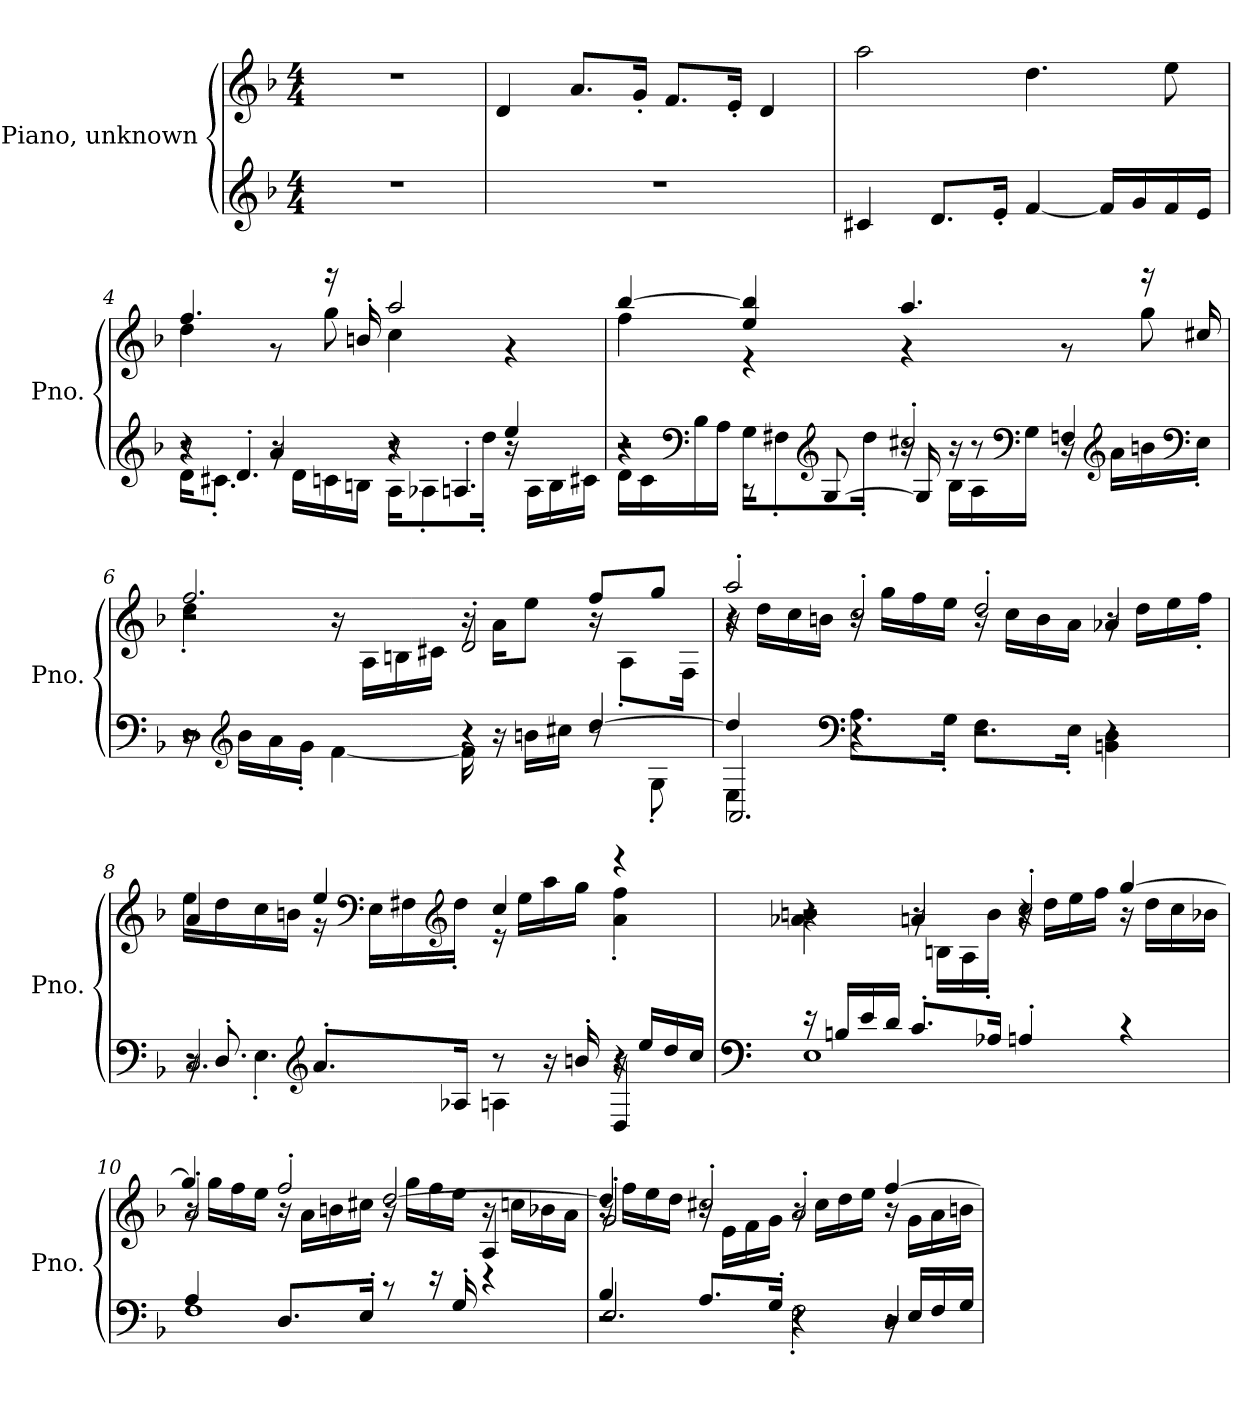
**kern	**kern
*part1	*part1
*staff2	*staff1
*I"Piano, unknown	*
*I'Pno.	*
*clefG2	*clefG2
*k[b-]	*k[b-]
*M4/4	*M4/4
*MM120	*MM120
=1	=1
1r	1r
=2	=2
1r	4d/
.	8.a/L
.	16g'/Jk
.	8.f/L
.	16e'/Jk
.	4d/
=3	=3
4c#X/	2aa\
8.d/L	.
16e'/Jk	.
[4f/	4.dd\
16f/LL]	.
16g/	.
16f/	8ee\
16e/JJ	.
=4	=4
*^	*^
*	*^	*	*
4r	16d\KL	8r	4.ff/	4dd\
.	8.c#X'\J	.	.	.
.	.	4.d'/	.	.
4a/	16r	.	.	8r
.	16d\LL	.	.	.
.	16cn\	.	16r	8gg\
.	16Bn\JJ	.	16bn'/	.
4r	16A\KL	8r	2aa/	4cc\
.	8A-X'\	.	.	.
.	.	4.An'/	.	.
.	16dd'\Jk	.	.	.
4ee/	16r	.	.	4r
.	16A\LL	.	.	.
.	16B\	.	.	.
.	16c#X\JJ	.	.	.
!!LO:LB:g=z	!!
=5	=5	=5	=5	=5
2r	16d\LL	4r	[4bb-/	4ff\
.	16c\	.	.	.
*clefF4	*	*	*	*
.	16B-\	.	.	.
.	16A\JJ	.	.	.
.	16G\KL	8r	4ee/ 4bb-/]	4r
.	8F#X'\	.	.	.
*clefG2	*	*	*	*
.	.	[8G/	.	.
.	16dd'\Jk	.	.	.
2cc#X'/	16r	16G/]	4.aa/	4r
.	16B-\LL	16r	.	.
.	16A\	8r	.	.
*clefF4	*	*	*	*
.	16G\JJ	.	.	.
.	16r	4Fn/	.	8r
*clefG2	*	*	*	*
.	16a\LL	.	.	.
.	16bn\	.	16r	8gg\
*clefF4	*	*	*	*
.	16E'\JJ	.	16cc#X/	.
!!LO:LB:g=z
=6	=6	=6	=6	=6
*	*	*	*	*^
2r	16r	1D	2.ff/	4dd'\	2r
*clefG2	*	*	*	*	*
.	16b-\LL	.	.	.	.
.	16a\	.	.	.	.
.	16g'\JJ	.	.	.	.
.	[4f\	.	.	16r	.
.	.	.	.	16A\LL	.
.	.	.	.	16Bn\	.
.	.	.	.	16c#X\JJ	.
4r	16f\]	.	.	16r	2d'/
.	16r	.	.	16a\KL	.
.	16bn\LL	.	.	8ee\J	.
.	16cc#X\JJ	.	.	.	.
[4dd/	8r	.	8ff/L	16r	.
.	.	.	.	8A'\L	.
.	8G'\	.	8gg/J	.	.
.	.	.	.	16F\Jk	.
=7	=7	=7	=7	=7	=7
4dd/]	4E\	2.AA/	2aa'/	16r	4r
.	.	.	.	16dd\LL	.
.	.	.	.	16cc\	.
.	.	.	.	16bn\JJ	.
*clefF4	*	*	*	*	*
4r	8.A\L	.	.	16r	2cc'/
.	.	.	.	16gg\LL	.
.	.	.	.	16ff\	.
.	16G'\Jk	.	.	16ee\JJ	.
2r	8.F\L	.	2dd'/	16r	.
.	.	.	.	16cc\LL	.
.	.	.	.	16b\	.
.	16E'\Jk	.	.	16a\JJ	.
.	4BBn\ 4D\	4r	.	16r	4a-X/
.	.	.	.	16dd\LL	.
.	.	.	.	16ee\	.
.	.	.	.	16ff'\JJ	.
*	*	*	*	*v	*v
!!LO:LB:g=z
=8	=8	=8	=8	=8
16r	8r	2.C/	4a/	16ee\LL
8.D'/	.	.	.	16dd\
.	4.E'\	.	.	16cc\
.	.	.	.	16bn\JJ
*clefG2	*	*	*	*
8.a'/L	.	.	4ee/	16r
*	*	*	*clefF4	*
.	.	.	.	16E\LL
.	.	.	.	16F#X\
*	*	*	*clefG2	*
16A-X/Jk	.	.	.	16dd'\JJ
8r	4An\	.	4cc/	16r
.	.	.	.	16ee\LL
16r	.	.	.	16aa\
16bn'/	.	.	.	16gg\JJ
16r	4r	4D/	4r	4a\' 4ff\'
16ee/LL	.	.	.	.
16dd/	.	.	.	.
16cc/JJ	.	.	.	.
*v	*v	*v	*	*
*	*v	*v
!!LO:LB:g=z
=9	=9
*clefF4	*
*^	*^
*	*	*	*^
16r	1E	4r	4a-X\ 4bn\	2r
16Bn/LL	.	.	.	.
16e/	.	.	.	.
16d/JJ	.	.	.	.
8.c'/L	.	4an/	16r	.
.	.	.	16Bn\LL	.
.	.	.	16A\	.
16A-X/Jk	.	.	16b'\JJ	.
4An'/	.	2cc'/	16r	4r
.	.	.	16dd\LL	.
.	.	.	16ee\	.
.	.	.	16ff\JJ	.
4r	.	.	16r	[4gg/
.	.	.	16dd\LL	.
.	.	.	16cc\	.
.	.	.	16b-X\JJ	.
=10	=10	=10	=10	=10
4A/	1F	2a'/	16r	4gg/]
.	.	.	16gg\LL	.
.	.	.	16ff\	.
.	.	.	16ee\JJ	.
8.D/L	.	.	16r	2ff'/
.	.	.	16a\LL	.
.	.	.	16bn\	.
16E'/Jk	.	.	16cc#X\JJ	.
8r	.	[2dd/	16r	.
.	.	.	16gg\LL	.
16r	.	.	16ff\	.
16G'/	.	.	16ee\JJ	.
4r	.	.	16r	4A/
.	.	.	16ccn\LL	.
.	.	.	16b-X\	.
.	.	.	16a\JJ	.
!!LO:LB:g=z	!!	!!
=11	=11	=11	=11	=11
*	*^	*	*	*
4B-/	2r	2.E/	4dd/]	16r	2g'/
.	.	.	.	16ff\LL	.
.	.	.	.	16ee\	.
.	.	.	.	16dd\JJ	.
8.A/L	.	.	2cc#X'/	16r	.
.	.	.	.	16e\LL	.
.	.	.	.	16f\	.
16G'/Jk	.	.	.	16g\JJ	.
4r	2F'\	.	.	16r	2a'/
.	.	.	.	16cc#\LL	.
.	.	.	.	16dd\	.
.	.	.	.	16ee\JJ	.
16r	.	4D/	[4ff/	16r	.
16E/LL	.	.	.	16g\LL	.
16F/	.	.	.	16a\	.
16G/JJ	.	.	.	16bn\JJ	.
*v	*v	*v	*	*	*
*	*v	*v	*v
=	=
*-	*-
